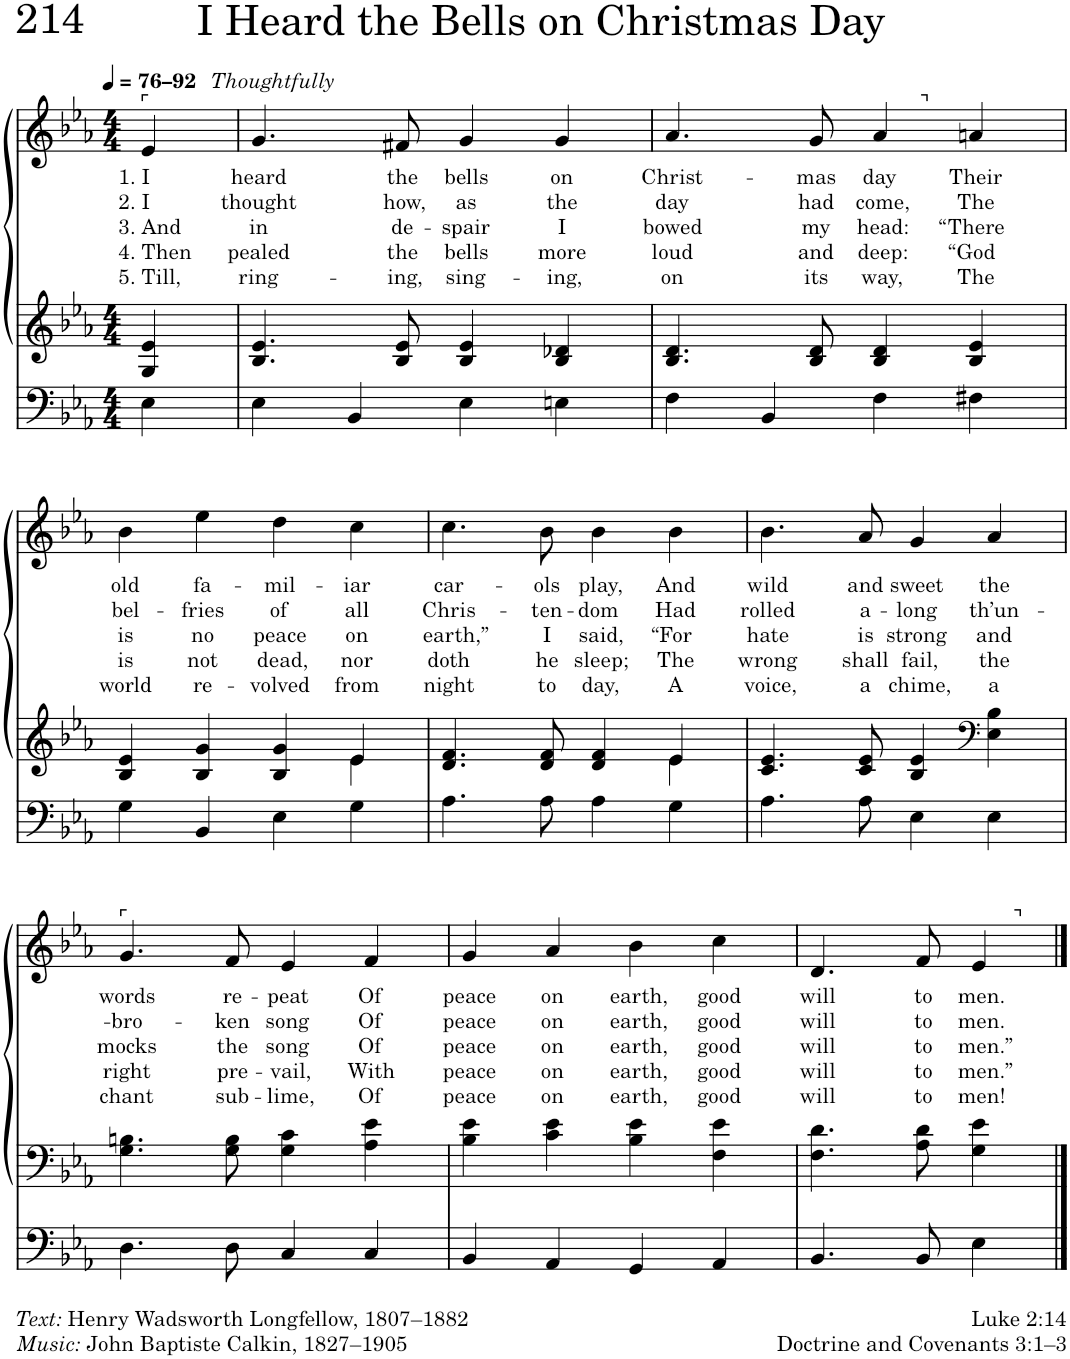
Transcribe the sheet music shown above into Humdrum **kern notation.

**kern	**kern	**kern	**text	**text	**text	**text	**text
*part1	*part1	*part1	*part1	*part1	*part1	*part1	*part1
*staff3	*staff2	*staff1	*staff1	*staff1	*staff1	*staff1	*staff1
*I"Organ	*	*	*	*	*	*	*
*I'Org.	*	*	*	*	*	*	*
*clefF4	*clefG2	*clefG2	*	*	*	*	*
*k[b-e-a-]	*k[b-e-a-]	*k[b-e-a-]	*	*	*	*	*
*M4/4	*M4/4	*M4/4	*	*	*	*	*
*MM76	*MM76	*MM76	*	*	*	*	*
=1	=1	=1	=1	=1	=1	=1	=1
!	!	!LO:TX:a:t=⌜	!	!	!	!	!
!	!	!LO:TX:a:B:t=–92	!	!	!	!	!
!	!	!	!LO:LY:b	!LO:LY:b	!LO:LY:b	!LO:LY:b	!LO:LY:b
*	*	*^	*	*	*	*	*
4E-\	4G/ 4e-/	4e-/	8ryy	1. I	2. I	3. And	4. Then	5. Till,
!	!	!	!LO:TX:a:i:t=Thoughtfully	!	!	!	!	!
.	.	.	8ryy	.	.	.	.	.
=2	=2	=2	=2	=2	=2	=2	=2	=2
!	!	!	!	!LO:LY:b	!LO:LY:b	!LO:LY:b	!LO:LY:b	!LO:LY:b
*	*	*v	*v	*	*	*	*	*
4E-\	4.B-/ 4.e-/	4.g/	heard	thought	in	pealed	ring-
4BB-/	.	.	.	.	.	.	.
!	!	!	!LO:LY:b	!LO:LY:b	!LO:LY:b	!LO:LY:b	!LO:LY:b
.	8B-/ 8e-/	8f#X/	the	how,	de-	the	-ing,
!	!	!	!LO:LY:b	!LO:LY:b	!LO:LY:b	!LO:LY:b	!LO:LY:b
4E-\	4B-/ 4e-/	4g/	bells	as	-spair	bells	sing-
!	!	!	!LO:LY:b	!LO:LY:b	!LO:LY:b	!LO:LY:b	!LO:LY:b
4En\	4B-/ 4d-X/	4g/	on	the	I	more	-ing,
=3	=3	=3	=3	=3	=3	=3	=3
!	!	!	!LO:LY:b	!LO:LY:b	!LO:LY:b	!LO:LY:b	!LO:LY:b
*	*	*^	*	*	*	*	*
4F\	4.B-/ 4.d/	4.a-/	2ryy	Christ-	day	bowed	loud	on
4BB-/	.	.	.	.	.	.	.	.
!	!	!	!	!LO:LY:b	!LO:LY:b	!LO:LY:b	!LO:LY:b	!LO:LY:b
.	8B-/ 8d/	8g/	.	-mas	had	my	and	its
!	!	!	!	!LO:LY:b	!LO:LY:b	!LO:LY:b	!LO:LY:b	!LO:LY:b
4F\	4B-/ 4d/	4a-/	8ryy	day	come,	head:	deep:	way,
!	!	!	!LO:TX:a:t=⌝	!	!	!	!	!
.	.	.	4.ryy	.	.	.	.	.
!	!	!	!	!LO:LY:b	!LO:LY:b	!LO:LY:b	!LO:LY:b	!LO:LY:b
4F#X\	4B-/ 4e-/	4an/	.	Their	The	“There	“God	The
!!LO:LB:g=z
=4	=4	=4	=4	=4	=4	=4	=4	=4
*	*^	*	*	*	*	*	*	*
!	!	!	!	!	!LO:LY:b	!LO:LY:b	!LO:LY:b	!LO:LY:b	!LO:LY:b
*	*	*	*v	*v	*	*	*	*	*
4G\	4B-/ 4e-/	2.ryy	4b-\	old	bel-	is	is	world
!	!	!	!	!LO:LY:b	!LO:LY:b	!LO:LY:b	!LO:LY:b	!LO:LY:b
4BB-/	4B-/ 4g/	.	4ee-\	fa-	-fries	no	not	re-
!	!	!	!	!LO:LY:b	!LO:LY:b	!LO:LY:b	!LO:LY:b	!LO:LY:b
4E-\	4B-/ 4g/	.	4dd\	-mil-	of	peace	dead,	-volved
!	!	!	!	!LO:LY:b	!LO:LY:b	!LO:LY:b	!LO:LY:b	!LO:LY:b
4G\	4e-/	4e-\	4cc\	-iar	all	on	nor	from
=5	=5	=5	=5	=5	=5	=5	=5	=5
!	!	!	!	!LO:LY:b	!LO:LY:b	!LO:LY:b	!LO:LY:b	!LO:LY:b
4.A-\	4.d/ 4.f/	2.ryy	4.cc\	car-	Chris-	earth,”	doth	night
!	!	!	!	!LO:LY:b	!LO:LY:b	!LO:LY:b	!LO:LY:b	!LO:LY:b
8A-\	8d/ 8f/	.	8b-\	-ols	-ten-	I	he	to
!	!	!	!	!LO:LY:b	!LO:LY:b	!LO:LY:b	!LO:LY:b	!LO:LY:b
4A-\	4d/ 4f/	.	4b-\	play,	-dom	said,	sleep;	day,
!	!	!	!	!LO:LY:b	!LO:LY:b	!LO:LY:b	!LO:LY:b	!LO:LY:b
4G\	4e-/	4e-\	4b-\	And	Had	“For	The	A
=6	=6	=6	=6	=6	=6	=6	=6	=6
!	!	!	!	!LO:LY:b	!LO:LY:b	!LO:LY:b	!LO:LY:b	!LO:LY:b
*	*v	*v	*	*	*	*	*	*
4.A-\	4.c/ 4.e-/	4.b-\	wild	rolled	hate	wrong	voice,
!	!	!	!LO:LY:b	!LO:LY:b	!LO:LY:b	!LO:LY:b	!LO:LY:b
8A-\	8c/ 8e-/	8a-/	and	a-	is	shall	a
!	!	!	!LO:LY:b	!LO:LY:b	!LO:LY:b	!LO:LY:b	!LO:LY:b
4E-\	4B-/ 4e-/	4g/	sweet	-long	strong	fail,	chime,
*	*clefF4	*	*	*	*	*	*
!	!	!	!LO:LY:b	!LO:LY:b	!LO:LY:b	!LO:LY:b	!LO:LY:b
4E-\	4E-\ 4B-\	4a-/	the	th’un-	and	the	a
!!LO:LB:g=z
=7	=7	=7	=7	=7	=7	=7	=7
!	!	!LO:TX:a:t=⌜	!	!	!	!	!
!	!	!	!LO:LY:b	!LO:LY:b	!LO:LY:b	!LO:LY:b	!LO:LY:b
4.D\	4.G\ 4.Bn\	4.g/	words	-bro-	mocks	right	chant
!	!	!	!LO:LY:b	!LO:LY:b	!LO:LY:b	!LO:LY:b	!LO:LY:b
8D\	8G\ 8B\	8f/	re-	-ken	the	pre-	sub-
!	!	!	!LO:LY:b	!LO:LY:b	!LO:LY:b	!LO:LY:b	!LO:LY:b
4C/	4G\ 4c\	4e-/	-peat	song	song	-vail,	-lime,
!	!	!	!LO:LY:b	!LO:LY:b	!LO:LY:b	!LO:LY:b	!LO:LY:b
4C/	4A-\ 4e-\	4f/	Of	Of	Of	With	Of
=8	=8	=8	=8	=8	=8	=8	=8
!	!	!	!LO:LY:b	!LO:LY:b	!LO:LY:b	!LO:LY:b	!LO:LY:b
4BB-/	4B-\ 4e-\	4g/	peace	peace	peace	peace	peace
!	!	!	!LO:LY:b	!LO:LY:b	!LO:LY:b	!LO:LY:b	!LO:LY:b
4AA-/	4c\ 4e-\	4a-/	on	on	on	on	on
!	!	!	!LO:LY:b	!LO:LY:b	!LO:LY:b	!LO:LY:b	!LO:LY:b
4GG/	4B-\ 4e-\	4b-\	earth,	earth,	earth,	earth,	earth,
!	!	!	!LO:LY:b	!LO:LY:b	!LO:LY:b	!LO:LY:b	!LO:LY:b
4AA-/	4F\ 4e-\	4cc\	good	good	good	good	good
=9	=9	=9	=9	=9	=9	=9	=9
!	!	!	!LO:LY:b	!LO:LY:b	!LO:LY:b	!LO:LY:b	!LO:LY:b
*	*	*^	*	*	*	*	*
4.BB-/	4.F\ 4.d\	4.d/	2ryy	will	will	will	will	will
!	!	!	!	!LO:LY:b	!LO:LY:b	!LO:LY:b	!LO:LY:b	!LO:LY:b
8BB-/	8A-\ 8d\	8f/	.	to	to	to	to	to
!	!	!	!	!LO:LY:b	!LO:LY:b	!LO:LY:b	!LO:LY:b	!LO:LY:b
4E-\	4G\ 4e-\	4e-/	8ryy	men.	men.	men.”	men.”	men!
!	!	!	!LO:TX:a:t=⌝	!	!	!	!	!
.	.	.	8ryy	.	.	.	.	.
*	*	*v	*v	*	*	*	*	*
==	==	==	==	==	==	==	==
*-	*-	*-	*-	*-	*-	*-	*-
